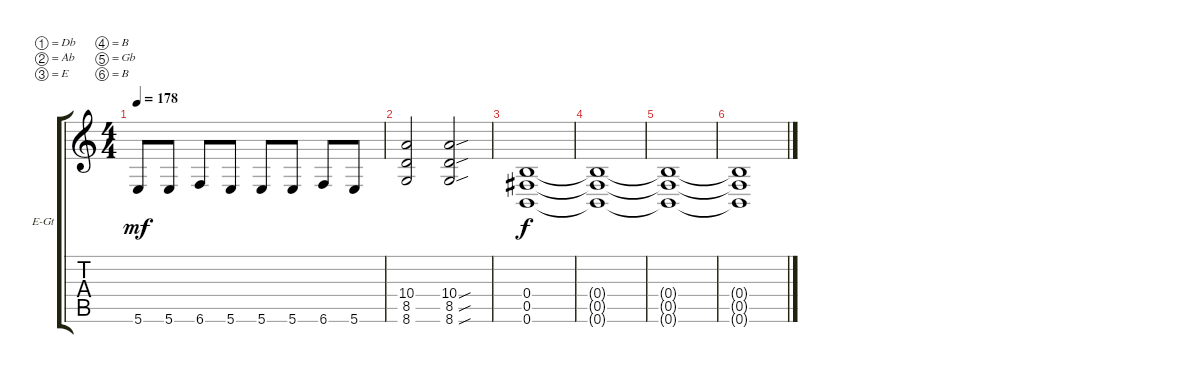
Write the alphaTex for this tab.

\defaultSystemsLayout 4
\bracketExtendMode groupsimilarinstruments
\firstSystemTrackNameOrientation horizontal
\otherSystemsTrackNameOrientation horizontal
\track ("Electric Guitar" "E-Gt") {instrument distortionguitar}
\staff {score tabs}
\tuning (Db4 Ab3 E3 B2 Gb2 B1)
\ts (4 4)
\tempo 178
\clef g2
\ks c
5.6.8{dy mf} 5.6.8 6.6.8 5.6.8 5.6.8 5.6.8 6.6.8 5.6.8 |
(8.6 8.5 10.4).2 (8.6{sou} 8.5{sou} 10.4{sou}).2 |
(0.4 0.5 0.6).1{dy f} |
(0.4{t} 0.5{t} 0.6{t}).1 |
(0.4{t} 0.5{t} 0.6{t}).1 |
(0.4{t} 0.5{t} 0.6{t}).1
